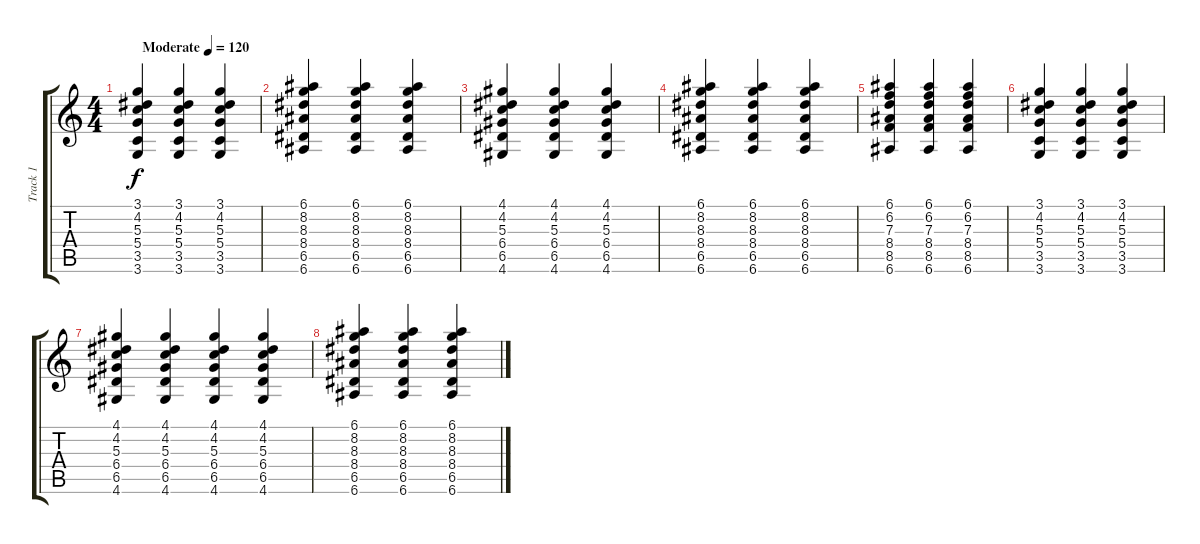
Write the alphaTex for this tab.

\track ("Track 1" "Track 1") {instrument acousticguitarsteel}
\staff {score tabs}
\tuning (E4 B3 G3 D3 A2 E2) {hide}
\ts (4 4)
\tempo (120 "Moderate")
\clef g2
\ks c
(3.1 4.2 5.3 5.4 3.5 3.6).4{dy f instrument acousticguitarsteel} (3.1 4.2 5.3 5.4 3.5 3.6).4 (3.1 4.2 5.3 5.4 3.5 3.6).4 |
(6.1 8.2 8.3 8.4 6.5 6.6).4 (6.1 8.2 8.3 8.4 6.5 6.6).4 (6.1 8.2 8.3 8.4 6.5 6.6).4 |
(4.1 4.2 5.3 6.4 6.5 4.6).4 (4.1 4.2 5.3 6.4 6.5 4.6).4 (4.1 4.2 5.3 6.4 6.5 4.6).4 |
(6.1 8.2 8.3 8.4 6.5 6.6).4 (6.1 8.2 8.3 8.4 6.5 6.6).4 (6.1 8.2 8.3 8.4 6.5 6.6).4 |
(6.1 6.2 7.3 8.4 8.5 6.6).4 (6.1 6.2 7.3 8.4 8.5 6.6).4 (6.1 6.2 7.3 8.4 8.5 6.6).4 |
(3.1 4.2 5.3 5.4 3.5 3.6).4 (3.1 4.2 5.3 5.4 3.5 3.6).4 (3.1 4.2 5.3 5.4 3.5 3.6).4 |
(4.1 4.2 5.3 6.4 6.5 4.6).4 (4.1 4.2 5.3 6.4 6.5 4.6).4 (4.1 4.2 5.3 6.4 6.5 4.6).4 (4.1 4.2 5.3 6.4 6.5 4.6).4 |
(6.1 8.2 8.3 8.4 6.5 6.6).4 (6.1 8.2 8.3 8.4 6.5 6.6).4 (6.1 8.2 8.3 8.4 6.5 6.6).4
